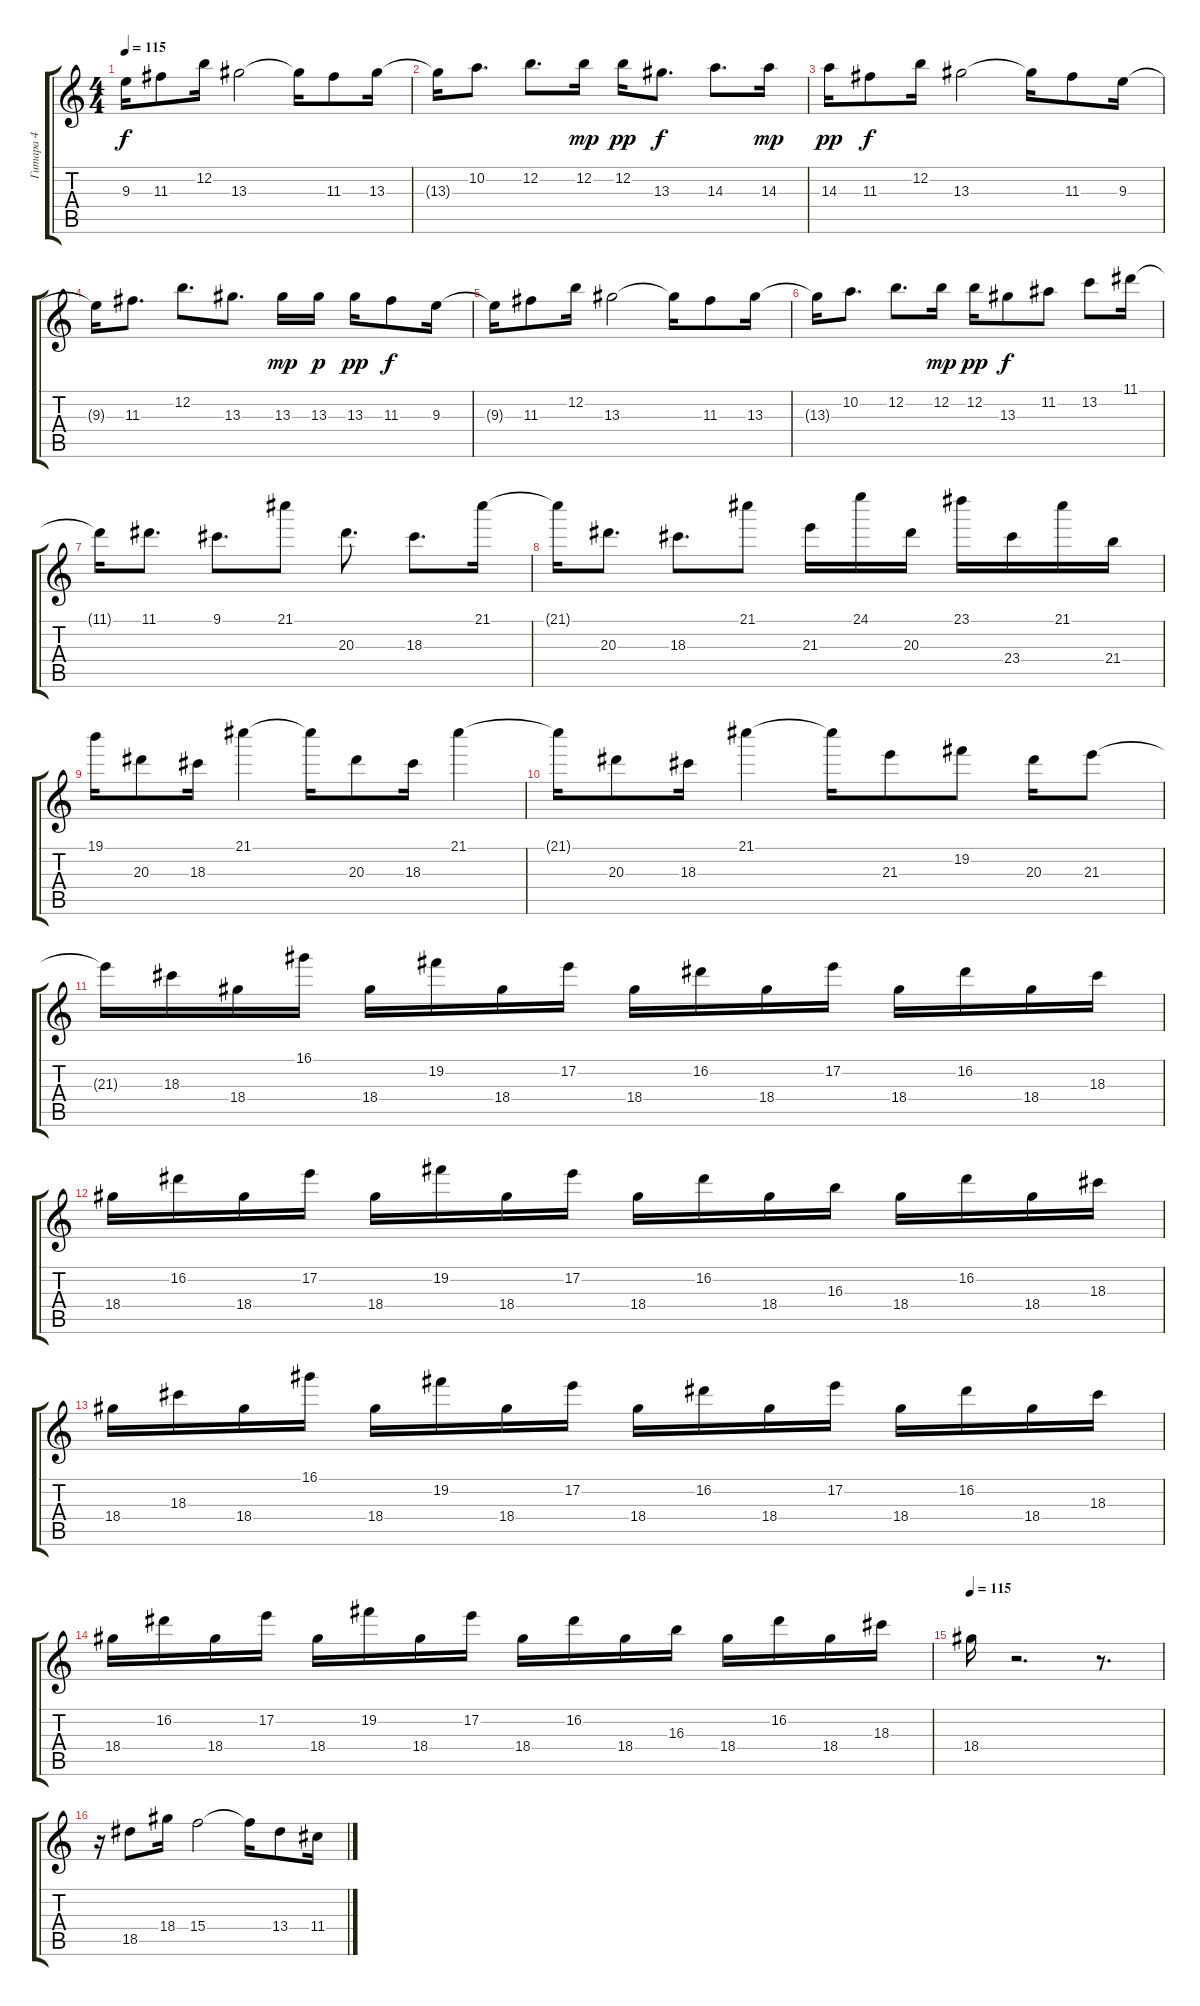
\track ("Гитара 4" "Гитара 4") {instrument distortionguitar}
\staff {score tabs}
\tuning (E4 B3 G3 D3 A2 E2) {hide}
\ts (4 4)
\tempo 115
\clef g2
\ks c
9.3{t}.16{dy f} 11.3.8 12.2.16 13.3.2 13.3{t}.16 11.3.8 13.3.16 |
13.3{t}.16 10.2.8{d} 12.2.8{d} 12.2.16{dy mp} 12.2.16{dy pp} 13.3.8{d dy f} 14.3.8{d} 14.3.16{dy mp} |
14.3.16{dy pp} 11.3.8{dy f} 12.2.16 13.3.2 13.3{t}.16 11.3.8 9.3.16 |
9.3{t}.16 11.3.8{d} 12.2.8{d} 13.3.8{d} 13.3.16{dy mp} 13.3.16{dy p} 13.3.16{dy pp} 11.3.8{dy f} 9.3.16 |
9.3{t}.16 11.3.8 12.2.16 13.3.2 13.3{t}.16 11.3.8 13.3.16 |
13.3{t}.16 10.2.8{d} 12.2.8{d} 12.2.16{dy mp} 12.2.16{dy pp} 13.3.8{dy f} 11.2.8 13.2.8 11.1.16 |
11.1{t}.16 11.1.8{d} 9.1.8{d} 21.1.8 20.3.8{d} 18.3.8{d} 21.1.16 |
21.1{t}.16 20.3.8{d} 18.3.8{d} 21.1.8 21.3.16 24.1.16 20.3.16 23.1.16 23.4.16 21.1.16 21.4.16 |
19.1.16 20.3.8 18.3.16 21.1.4 21.1{t}.16 20.3.8 18.3.16 21.1.4 |
21.1{t}.16 20.3.8 18.3.16 21.1.4 21.1{t}.16 21.3.8 19.2.8 20.3.16 21.3.8 |
21.3{t}.16 18.3.16 18.4.16 16.1.16 18.4.16 19.2.16 18.4.16 17.2.16 18.4.16 16.2.16 18.4.16 17.2.16 18.4.16 16.2.16 18.4.16 18.3.16 |
18.4.16 16.2.16 18.4.16 17.2.16 18.4.16 19.2.16 18.4.16 17.2.16 18.4.16 16.2.16 18.4.16 16.3.16 18.4.16 16.2.16 18.4.16 18.3.16 |
18.4.16 18.3.16 18.4.16 16.1.16 18.4.16 19.2.16 18.4.16 17.2.16 18.4.16 16.2.16 18.4.16 17.2.16 18.4.16 16.2.16 18.4.16 18.3.16 |
18.4.16 16.2.16 18.4.16 17.2.16 18.4.16 19.2.16 18.4.16 17.2.16 18.4.16 16.2.16 18.4.16 16.3.16 18.4.16 16.2.16 18.4.16 18.3.16 |
\tempo 115
18.4.16 r.2{d} r.8{d} |
r.16 18.5.8 18.4.16 15.4.2 15.4{t}.16 13.4.8 11.4.16
